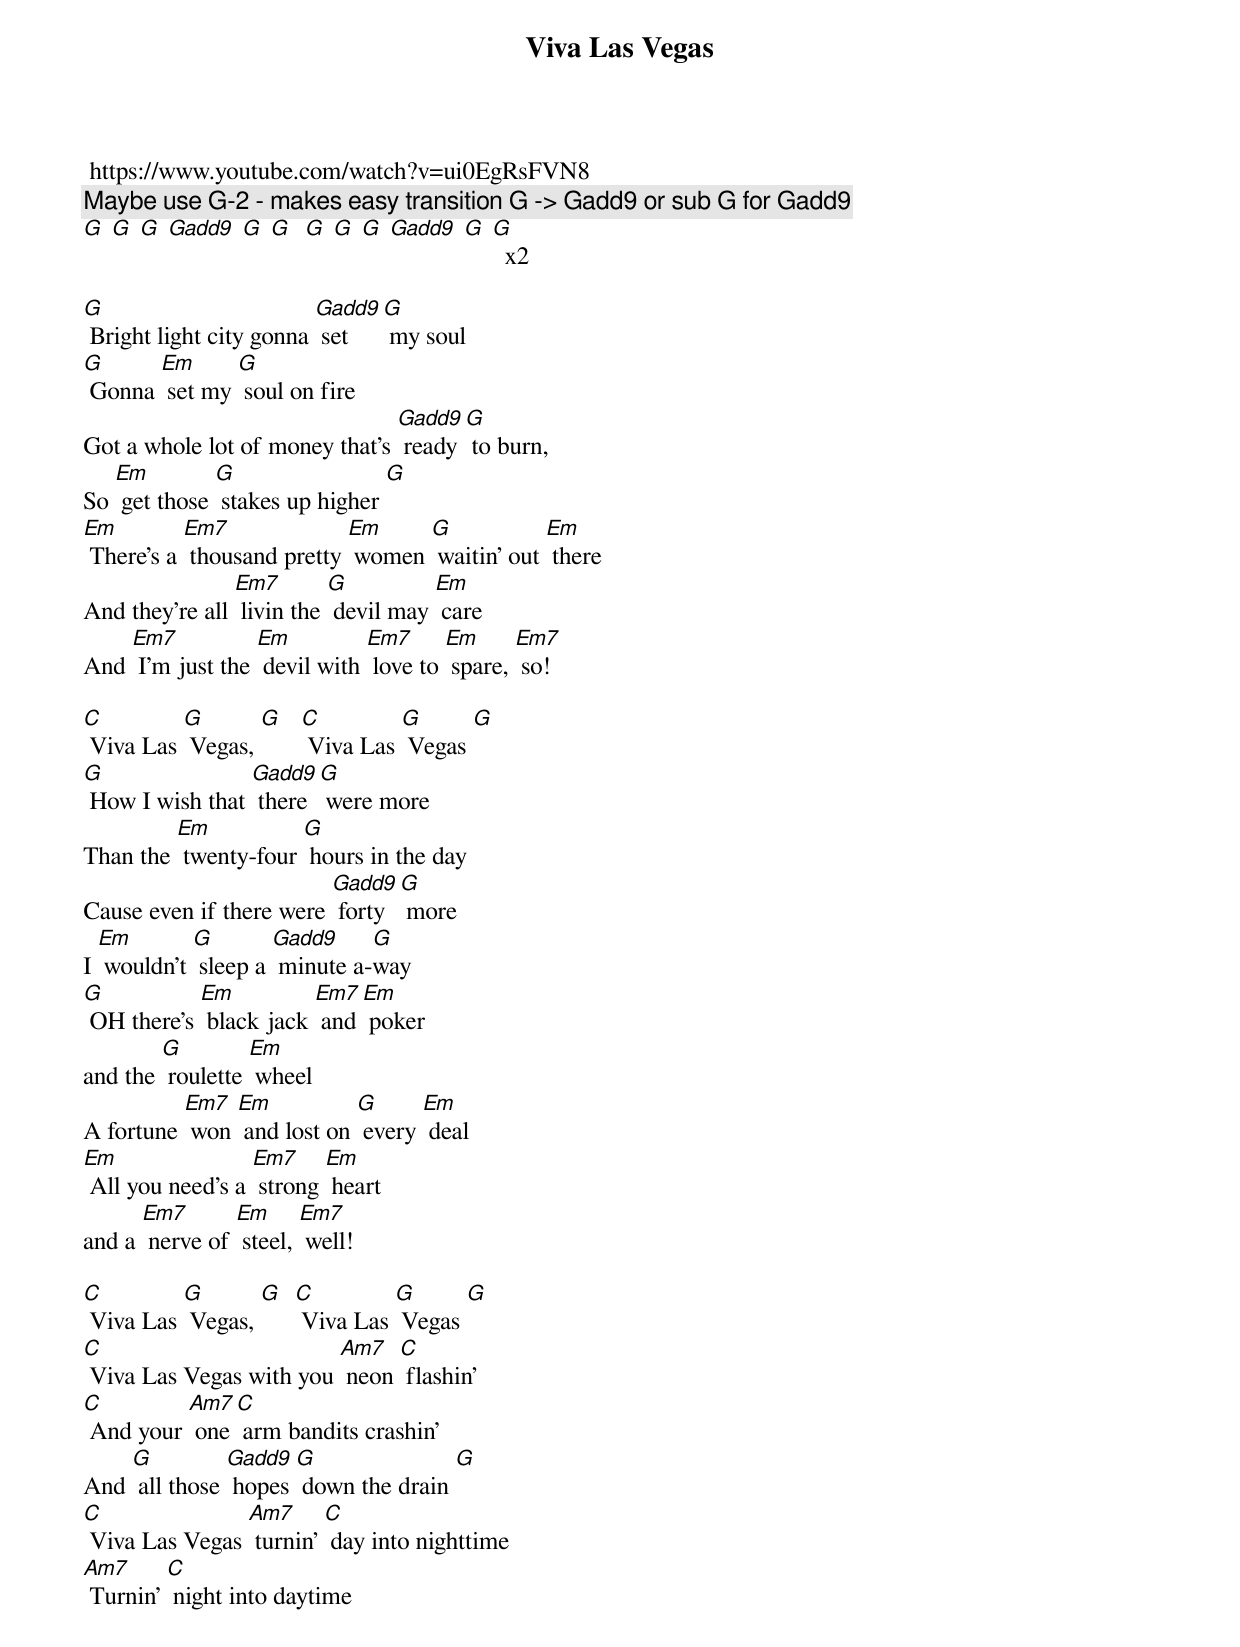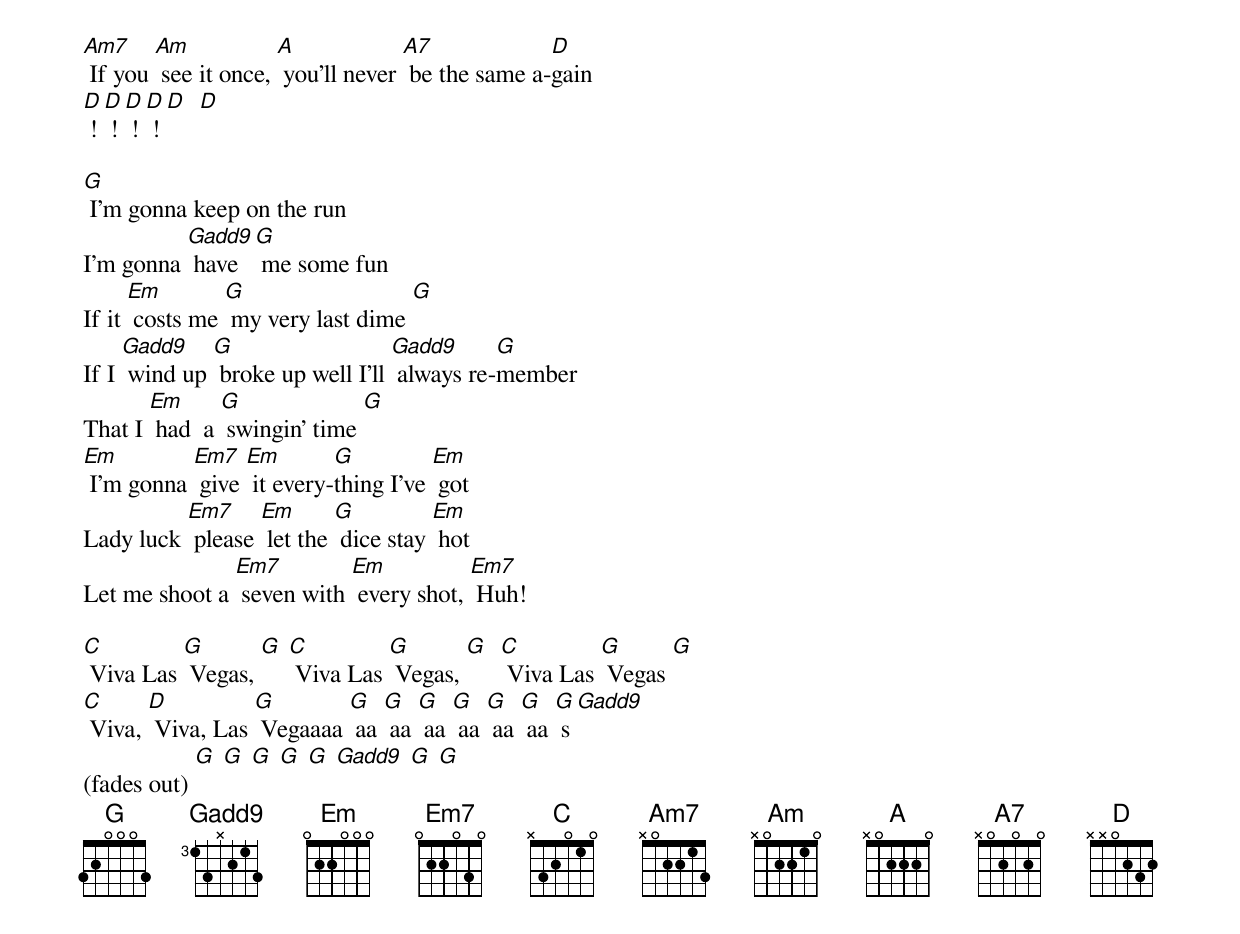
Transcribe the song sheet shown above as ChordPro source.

{t: Viva Las Vegas}
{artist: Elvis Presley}
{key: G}
 https://www.youtube.com/watch?v=ui0EgRsFVN8
{c: Maybe use [G-2] - makes easy transition [G] -> [Gadd9] or sub [G] for [Gadd9]}
[G] [G] [G] [Gadd9] [G] [G]  [G] [G] [G] [Gadd9] [G] [G]  x2

[G] Bright light city gonna [Gadd9] set [G] my soul
[G] Gonna [Em] set my [G] soul on fire
Got a whole lot of money that's [Gadd9] ready [G] to burn,
So [Em] get those [G] stakes up higher [G]
[Em] There's a [Em7] thousand pretty [Em] women [G] waitin' out [Em] there
And they're all [Em7] livin the [G] devil may [Em] care
And [Em7] I'm just the [Em] devil with [Em7] love to [Em] spare, [Em7] so!

[C] Viva Las [G] Vegas, [G]   [C] Viva Las [G] Vegas [G]
[G] How I wish that [Gadd9] there [G] were more
Than the [Em] twenty-four [G] hours in the day
Cause even if there were [Gadd9] forty [G] more
I [Em] wouldn't [G] sleep a [Gadd9] minute a-[G]way
[G] OH there's [Em] black jack [Em7] and [Em] poker
and the [G] roulette [Em] wheel
A fortune [Em7] won [Em] and lost on [G] every [Em] deal
[Em] All you need's a [Em7] strong [Em] heart
and a [Em7] nerve of [Em] steel, [Em7] well!

[C] Viva Las [G] Vegas, [G]  [C] Viva Las [G] Vegas [G]
[C] Viva Las Vegas with you [Am7] neon [C] flashin'
[C] And your [Am7] one [C] arm bandits crashin'
And [G] all those [Gadd9] hopes [G] down the drain [G]
[C] Viva Las Vegas [Am7] turnin' [C] day into nighttime
[Am7] Turnin' [C] night into daytime
[Am7] If you [Am] see it once, [A] you'll never [A7] be the same a-[D]gain
[D] ! [D] ! [D] ! [D] ! [D]  [D]

[G] I'm gonna keep on the run
I'm gonna [Gadd9] have [G] me some fun
If it [Em] costs me [G] my very last dime [G]
If I [Gadd9] wind up [G] broke up well I'll [Gadd9] always re-[G]member
That I [Em] had  a [G] swingin' time [G]
[Em] I'm gonna [Em7] give [Em] it every-[G]thing I've [Em] got
Lady luck [Em7] please [Em] let the [G] dice stay [Em] hot
Let me shoot a [Em7] seven with [Em] every shot, [Em7] Huh!

[C] Viva Las [G] Vegas, [G] [C] Viva Las [G] Vegas, [G]  [C] Viva Las [G] Vegas [G]
[C] Viva, [D] Viva, Las [G] Vegaaaa [G] aa [G] aa [G] aa [G] aa [G] aa [G] aa [G] s [Gadd9]
(fades out) [G] [G] [G] [G] [G] [Gadd9] [G] [G]
